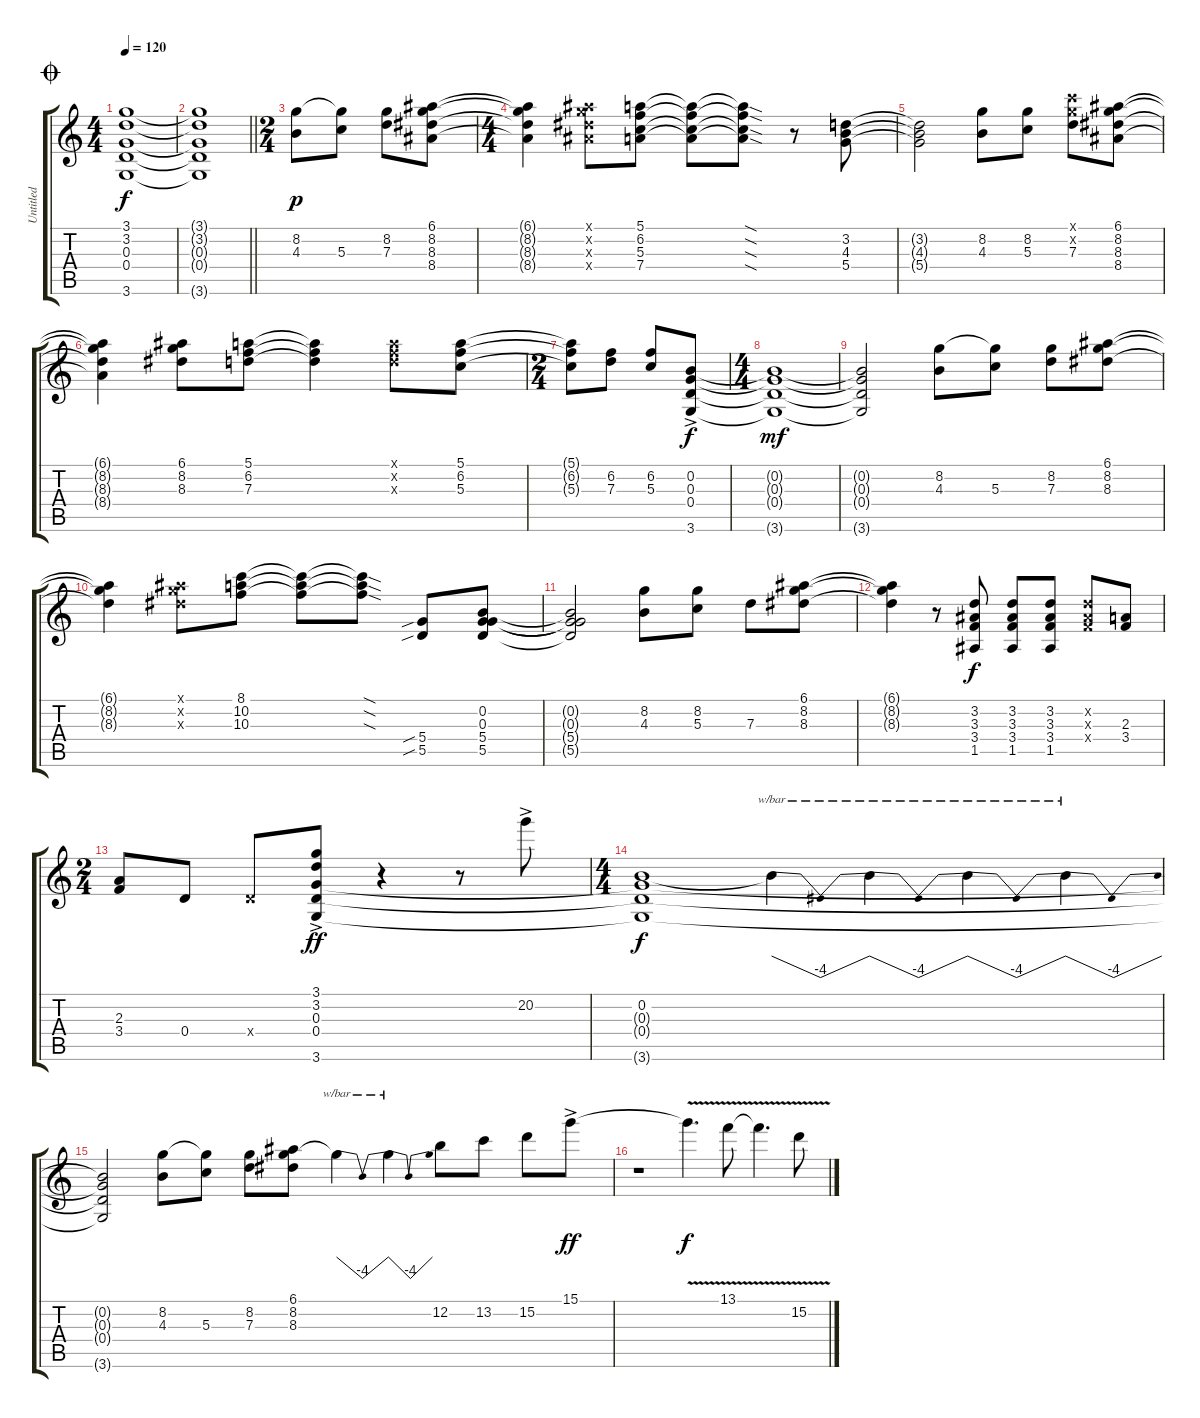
\track ("Untitled" "Untitled") {instrument overdrivenguitar}
\staff {score tabs}
\tuning (E4 B3 G3 D3 A2 E2) {hide}
\ts (4 4)
\jump coda
\tempo 120
\clef g2
\ks c
(3.1 3.2 0.3 0.4 3.6).1{dy f} |
\barLineRight lightlight
(3.1{t} 3.2{t} 0.3{t} 0.4{t} 3.6{t}).1 |
\ts (2 4)
(8.2 4.3).8{dy p} (8.2{t} 5.3).8 (8.2 7.3).8 (6.1 8.2 8.3 8.4).8 |
\ts (4 4)
(6.1{t} 8.2{t} 8.3{t} 8.4{t}).4 (6.1{x} 8.2{x} 8.3{x} 8.4{x}).8 (5.1 6.2 5.3 7.4).8 (5.1{t} 6.2{t} 5.3{t} 7.4{t}).8 (5.1{sod t} 6.2{sod t} 5.3{sod t} 7.4{sod t}).8 r.8 (3.2 4.3 5.4).8 |
(3.2{t} 4.3{t} 5.4{t}).2 (8.2 4.3).8 (8.2 5.3).8 (8.1{x} 8.2{x} 7.3).8 (6.1 8.2 8.3 8.4).8 |
(6.1{t} 8.2{t} 8.3{t} 8.4{t}).4 (6.1 8.2 8.3).8 (5.1 6.2 7.3).8 (5.1{t} 6.2{t} 7.3{t}).4 (5.1{x} 6.2{x} 7.3{x}).8 (5.1 6.2 5.3).8 |
\ts (2 4)
(5.1{t} 6.2{t} 5.3{t}).8 (6.2 7.3).8 (6.2 5.3).8 (0.2{ac} 0.3{ac} 0.4{ac} 3.6{ac}).8{dy f} |
\ts (4 4)
(0.2{t} 0.3{t} 0.4{t} 3.6{t}).1{dy mf} |
(0.2{t} 0.3{t} 0.4{t} 3.6{t}).2 (8.2 4.3).8 (8.2{t} 5.3).8 (8.2 7.3).8 (6.1 8.2 8.3).8 |
(6.1{t} 8.2{t} 8.3{t}).4 (6.1{x} 8.2{x} 8.3{x}).8 (8.1 10.2 10.3).8 (8.1{t} 10.2{t} 10.3{t}).8 (8.1{sod t} 10.2{sod t} 10.3{sod t}).8 (5.4{sib} 5.5{sib}).8 (0.2 0.3 5.4 5.5).8 |
(0.2{t} 0.3{t} 5.4{t} 5.5{t}).2 (8.2 4.3).8 (8.2 5.3).8 7.3.8 (6.1 8.2 8.3).8 |
(6.1{t} 8.2{t} 8.3{t}).4 r.8 (3.2 3.3 3.4 1.5).8{dy f} (3.2 3.3 3.4 1.5).8 (3.2 3.3 3.4 1.5).8 (3.2{x} 3.3{x} 3.4{x}).8 (2.3 3.4).8 |
\ts (2 4)
(2.3 3.4).8 0.4.8 0.4{x}.8 (3.1{ac} 3.2{ac} 0.3{ac} 0.4{ac} 3.6{ac}).8{dy ff} r.4 r.8 20.2{ac}.8 |
\ts (4 4)
(0.2 0.3{t} 0.4{t} 3.6{t}).1{dy f} 0.2{t}.4{tbe (dip default 0 0 30 -16 60 0)} 0.2{t}.4{tbe (dip default 0 0 30 -16 60 0)} 0.2{t}.4{tbe (dip default 0 0 30 -16 60 0)} 0.2{t}.4{tbe (dip default 0 0 30 -16 60 0)} |
(0.2{t} 0.3{t} 0.4{t} 3.6{t}).2 (8.2 4.3).8 (8.2{t} 5.3).8 (8.2 7.3).8 (6.1 8.2 8.3).8 8.2{t}.4{tbe (dip default 0 0 30 -16 60 0)} 8.2{t}.4{tbe (dip default 0 0 30 -16 60 0)} 12.2.8 13.2.8 15.2.8 15.1{ac}.8{dy ff} |
r.1 15.1{v t}.4{d dy f} 13.1{v}.8 13.1{v t}.4{d} 15.2{v}.8
